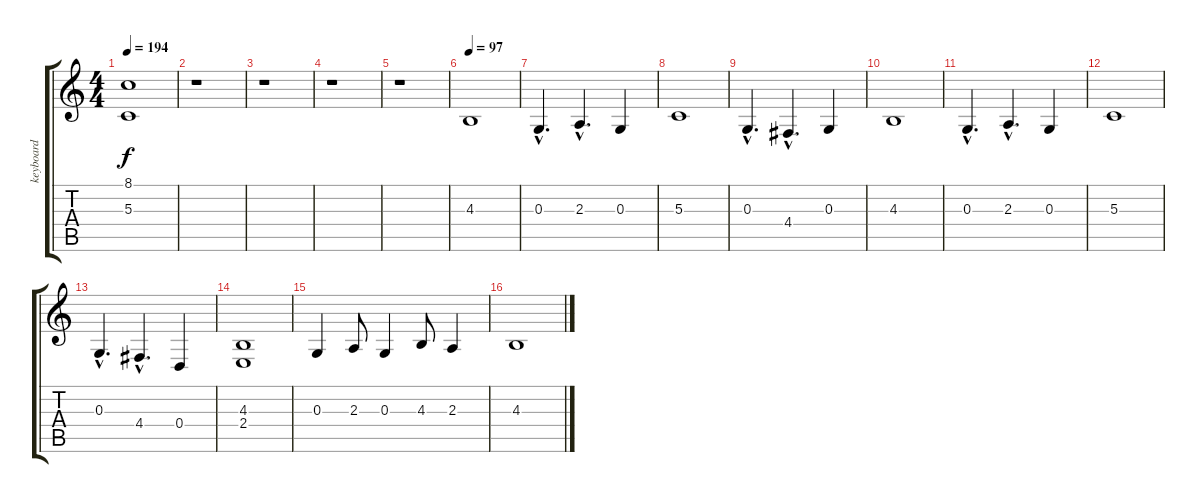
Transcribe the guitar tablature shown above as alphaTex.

\track ("keyboard" "keyboard") {instrument cello}
\staff {score tabs}
\tuning (E4 B3 G3 D3 A2 E2) {hide}
\ts (4 4)
\tempo 194
\clef g2
\ks c
(8.1{t} 5.3{t}).1{dy f} |
r.1 |
r.1 |
r.1 |
r.1 |
\tempo 97
4.3.1{volume 16 instrument voiceoohs} |
0.3{hac}.4{d} 2.3{hac}.4{d} 0.3.4 |
5.3.1 |
0.3{hac}.4{d} 4.4{hac}.4{d} 0.3.4 |
4.3.1 |
0.3{hac}.4{d} 2.3{hac}.4{d} 0.3.4 |
5.3.1 |
0.3{hac}.4{d} 4.4{hac}.4{d} 0.4.4 |
(4.3 2.4).1 |
0.3.4 2.3.8 0.3.4 4.3.8 2.3.4 |
4.3.1
